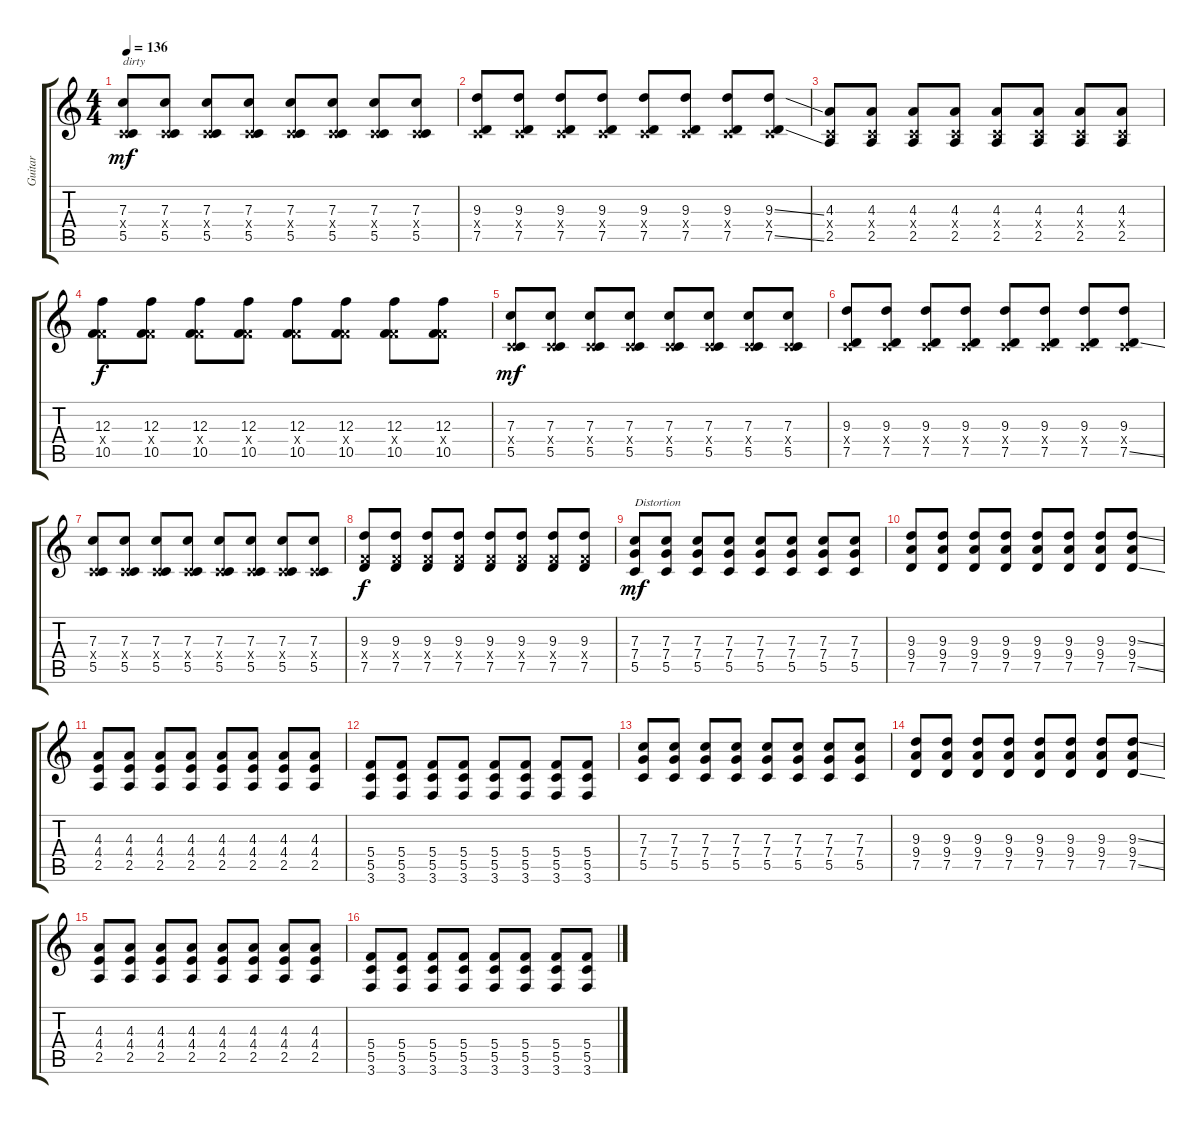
\track ("Guitar" "Guitar") {instrument electricguitarclean}
\staff {score tabs}
\tuning (D4 A3 F3 C3 G2 D2) {hide}
\ts (4 4)
\tempo 136
\clef g2
\ks c
(7.3 0.4{x} 5.5).8{txt "dirty" dy mf instrument overdrivenguitar} (7.3 0.4{x} 5.5).8 (7.3 0.4{x} 5.5).8 (7.3 0.4{x} 5.5).8 (7.3 0.4{x} 5.5).8 (7.3 0.4{x} 5.5).8 (7.3 0.4{x} 5.5).8 (7.3 0.4{x} 5.5).8 |
(9.3 0.4{x} 7.5).8 (9.3 0.4{x} 7.5).8 (9.3 0.4{x} 7.5).8 (9.3 0.4{x} 7.5).8 (9.3 0.4{x} 7.5).8 (9.3 0.4{x} 7.5).8 (9.3 0.4{x} 7.5).8 (9.3{ss} 0.4{x} 7.5{ss}).8 |
(4.3 0.4{x} 2.5).8 (4.3 0.4{x} 2.5).8 (4.3 0.4{x} 2.5).8 (4.3 0.4{x} 2.5).8 (4.3 0.4{x} 2.5).8 (4.3 0.4{x} 2.5).8 (4.3 0.4{x} 2.5).8 (4.3 0.4{x} 2.5).8 |
(12.3 5.4{x} 10.5).8{dy f} (12.3 5.4{x} 10.5).8 (12.3 5.4{x} 10.5).8 (12.3 5.4{x} 10.5).8 (12.3 5.4{x} 10.5).8 (12.3 5.4{x} 10.5).8 (12.3 5.4{x} 10.5).8 (12.3 5.4{x} 10.5).8 |
(7.3 0.4{x} 5.5).8{dy mf} (7.3 0.4{x} 5.5).8 (7.3 0.4{x} 5.5).8 (7.3 0.4{x} 5.5).8 (7.3 0.4{x} 5.5).8 (7.3 0.4{x} 5.5).8 (7.3 0.4{x} 5.5).8 (7.3 0.4{x} 5.5).8 |
(9.3 0.4{x} 7.5).8 (9.3 0.4{x} 7.5).8 (9.3 0.4{x} 7.5).8 (9.3 0.4{x} 7.5).8 (9.3 0.4{x} 7.5).8 (9.3 0.4{x} 7.5).8 (9.3 0.4{x} 7.5).8 (9.3 0.4{x} 7.5{ss}).8 |
(7.3 0.4{x} 5.5).8 (7.3 0.4{x} 5.5).8 (7.3 0.4{x} 5.5).8 (7.3 0.4{x} 5.5).8 (7.3 0.4{x} 5.5).8 (7.3 0.4{x} 5.5).8 (7.3 0.4{x} 5.5).8 (7.3 0.4{x} 5.5).8 |
(9.3 5.4{x} 7.5).8{dy f} (9.3 5.4{x} 7.5).8 (9.3 5.4{x} 7.5).8 (9.3 5.4{x} 7.5).8 (9.3 5.4{x} 7.5).8 (9.3 5.4{x} 7.5).8 (9.3 5.4{x} 7.5).8 (9.3 5.4{x} 7.5).8 |
(7.3 7.4 5.5).8{txt "Distortion" dy mf instrument distortionguitar} (7.3 7.4 5.5).8 (7.3 7.4 5.5).8 (7.3 7.4 5.5).8 (7.3 7.4 5.5).8 (7.3 7.4 5.5).8 (7.3 7.4 5.5).8 (7.3 7.4 5.5).8 |
(9.3 9.4 7.5).8 (9.3 9.4 7.5).8 (9.3 9.4 7.5).8 (9.3 9.4 7.5).8 (9.3 9.4 7.5).8 (9.3 9.4 7.5).8 (9.3 9.4 7.5).8 (9.3{ss} 9.4 7.5{ss}).8 |
(4.3 4.4 2.5).8 (4.3 4.4 2.5).8 (4.3 4.4 2.5).8 (4.3 4.4 2.5).8 (4.3 4.4 2.5).8 (4.3 4.4 2.5).8 (4.3 4.4 2.5).8 (4.3 4.4 2.5).8 |
(5.4 5.5 3.6).8 (5.4 5.5 3.6).8 (5.4 5.5 3.6).8 (5.4 5.5 3.6).8 (5.4 5.5 3.6).8 (5.4 5.5 3.6).8 (5.4 5.5 3.6).8 (5.4 5.5 3.6).8 |
(7.3 7.4 5.5).8 (7.3 7.4 5.5).8 (7.3 7.4 5.5).8 (7.3 7.4 5.5).8 (7.3 7.4 5.5).8 (7.3 7.4 5.5).8 (7.3 7.4 5.5).8 (7.3 7.4 5.5).8 |
(9.3 9.4 7.5).8 (9.3 9.4 7.5).8 (9.3 9.4 7.5).8 (9.3 9.4 7.5).8 (9.3 9.4 7.5).8 (9.3 9.4 7.5).8 (9.3 9.4 7.5).8 (9.3{ss} 9.4 7.5{ss}).8 |
(4.3 4.4 2.5).8 (4.3 4.4 2.5).8 (4.3 4.4 2.5).8 (4.3 4.4 2.5).8 (4.3 4.4 2.5).8 (4.3 4.4 2.5).8 (4.3 4.4 2.5).8 (4.3 4.4 2.5).8 |
(5.4 5.5 3.6).8 (5.4 5.5 3.6).8 (5.4 5.5 3.6).8 (5.4 5.5 3.6).8 (5.4 5.5 3.6).8 (5.4 5.5 3.6).8 (5.4 5.5 3.6).8 (5.4 5.5 3.6).8
